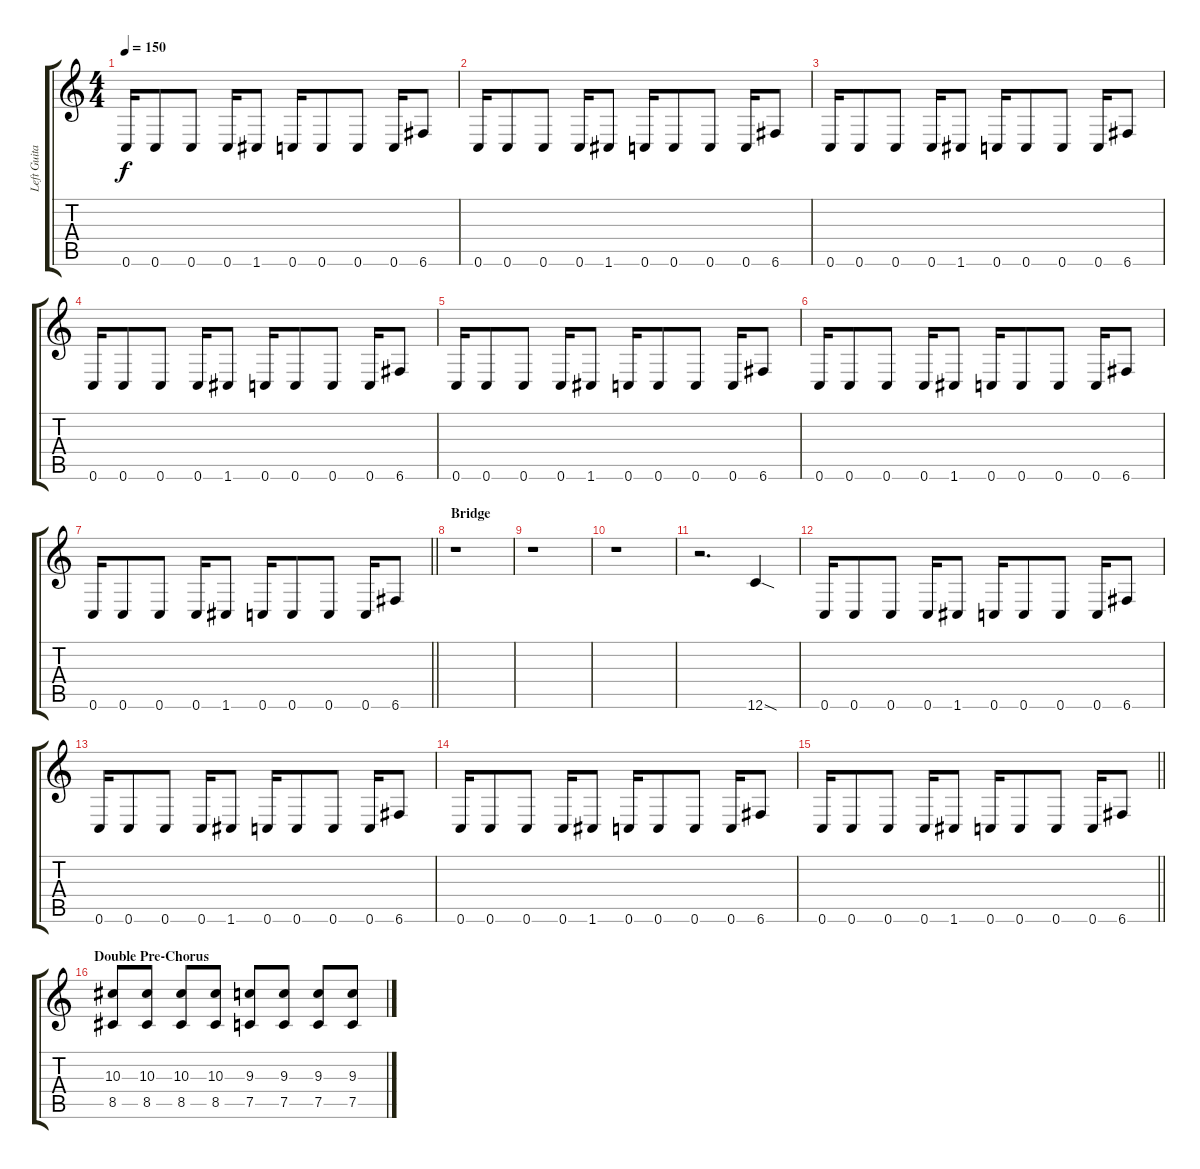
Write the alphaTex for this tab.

\track ("Left Guitar" "Left Guita") {instrument distortionguitar}
\staff {score tabs}
\tuning (C4 G3 Eb3 Bb2 F2 C2) {hide}
\ts (4 4)
\tempo 150
\clef g2
\ks c
0.6.16{dy f} 0.6.8 0.6.8 0.6.16 1.6.8 0.6.16 0.6.8 0.6.8 0.6.16 6.6.8 |
0.6.16 0.6.8 0.6.8 0.6.16 1.6.8 0.6.16 0.6.8 0.6.8 0.6.16 6.6.8 |
0.6.16 0.6.8 0.6.8 0.6.16 1.6.8 0.6.16 0.6.8 0.6.8 0.6.16 6.6.8 |
0.6.16 0.6.8 0.6.8 0.6.16 1.6.8 0.6.16 0.6.8 0.6.8 0.6.16 6.6.8 |
0.6.16 0.6.8 0.6.8 0.6.16 1.6.8 0.6.16 0.6.8 0.6.8 0.6.16 6.6.8 |
0.6.16 0.6.8 0.6.8 0.6.16 1.6.8 0.6.16 0.6.8 0.6.8 0.6.16 6.6.8 |
\barLineRight lightlight
0.6.16 0.6.8 0.6.8 0.6.16 1.6.8 0.6.16 0.6.8 0.6.8 0.6.16 6.6.8 |
\section ("" "Bridge")
r.1 |
r.1 |
r.1 |
r.2{d} 12.6{sod}.4 |
0.6.16 0.6.8 0.6.8 0.6.16 1.6.8 0.6.16 0.6.8 0.6.8 0.6.16 6.6.8 |
0.6.16 0.6.8 0.6.8 0.6.16 1.6.8 0.6.16 0.6.8 0.6.8 0.6.16 6.6.8 |
0.6.16 0.6.8 0.6.8 0.6.16 1.6.8 0.6.16 0.6.8 0.6.8 0.6.16 6.6.8 |
\barLineRight lightlight
0.6.16 0.6.8 0.6.8 0.6.16 1.6.8 0.6.16 0.6.8 0.6.8 0.6.16 6.6.8 |
\section ("" "Double Pre-Chorus")
(10.3 8.5).8 (10.3 8.5).8 (10.3 8.5).8 (10.3 8.5).8 (9.3 7.5).8 (9.3 7.5).8 (9.3 7.5).8 (9.3 7.5).8
